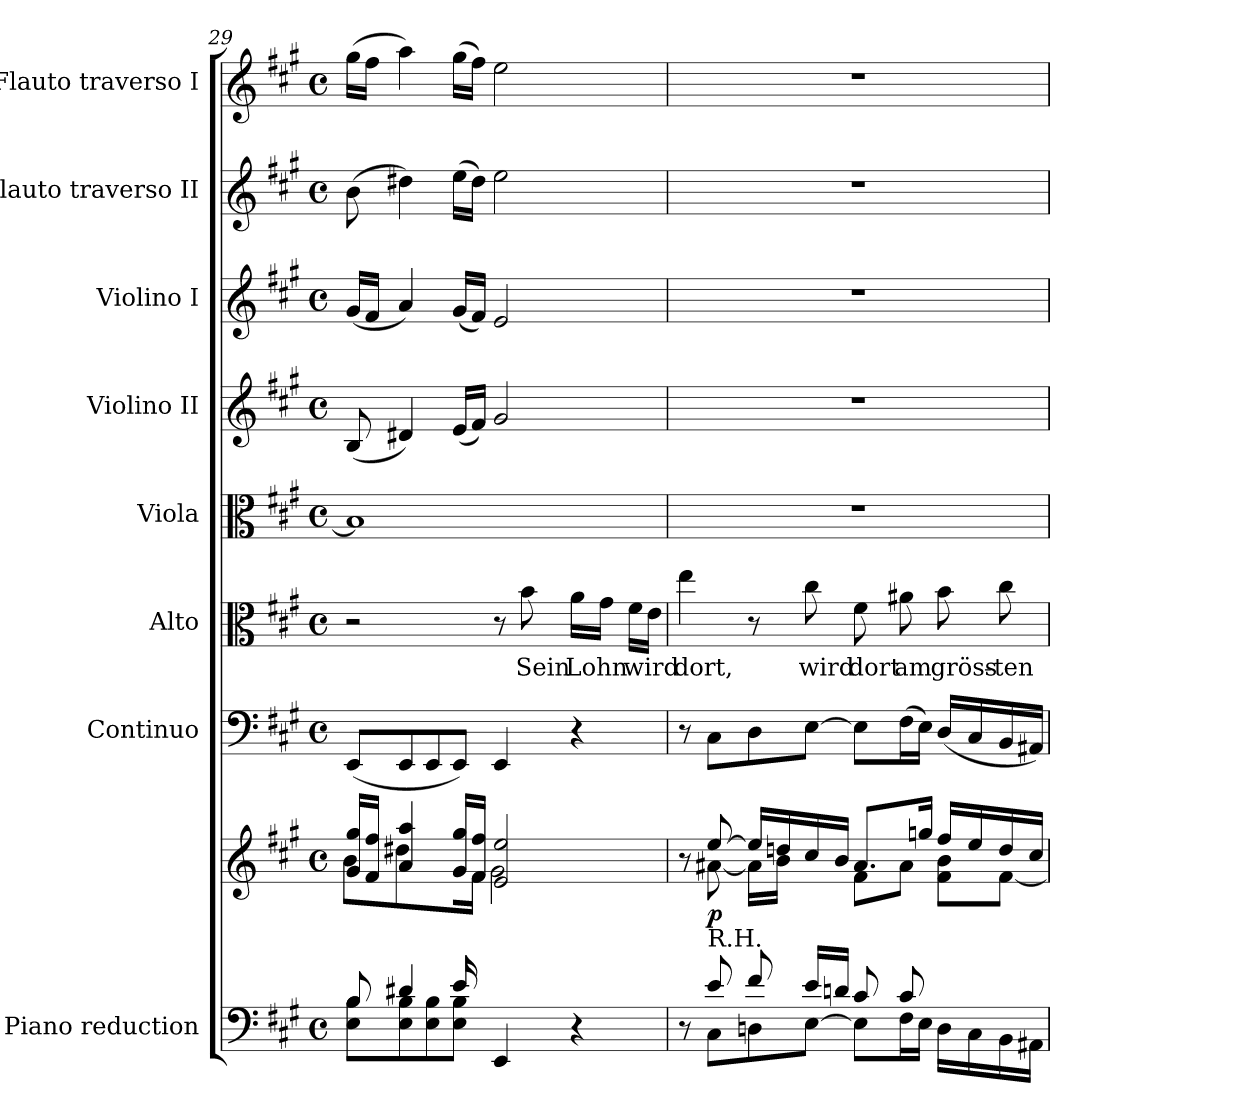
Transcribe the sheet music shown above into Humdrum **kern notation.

**kern	**kern	**dynam	**kern	**kern	**text	**kern	**kern	**kern	**kern	**kern
*part8	*part8	*part8	*part7	*part6	*part6	*part5	*part4	*part3	*part2	*part1
*staff9	*staff8	*staff8/9	*staff7	*staff6	*staff6	*staff5	*staff4	*staff3	*staff2	*staff1
*I"Piano reduction	*	*	*I"Continuo	*I"Alto	*	*I"Viola	*I"Violino II	*I"Violino I	*I"Flauto traverso II	*I"Flauto traverso I
*I'Pno	*	*	*	*	*	*I'Vla	*	*I'Vln	*I'Fl	*I'Fl
*clefF4	*clefG2	*	*clefF4	*clefC3	*	*clefC3	*clefG2	*clefG2	*clefG2	*clefG2
*k[f#c#g#]	*k[f#c#g#]	*	*k[f#c#g#]	*k[f#c#g#]	*	*k[f#c#g#]	*k[f#c#g#]	*k[f#c#g#]	*k[f#c#g#]	*k[f#c#g#]
*A:	*A:	*	*A:	*A:	*	*A:	*A:	*A:	*A:	*A:
*M4/4	*M4/4	*	*M4/4	*M4/4	*	*M4/4	*M4/4	*M4/4	*M4/4	*M4/4
*met(c)	*met(c)	*	*met(c)	*met(c)	*	*met(c)	*met(c)	*met(c)	*met(c)	*met(c)
=29	=29	=29	=29	=29	=29	=29	=29	=29	=29	=29
*^	*^	*	*	*	*	*	*	*	*	*
*	*^	*	*	*	*	*	*	*	*	*	*	*
4.ryy	8B/	8E\ 8B\L	16g#/ 16gg#/LL	8b\	.	(<8EE/L	2r	.	1B]	(<8B/	(<16g#/LL	(>8b\	(>16gg#\LL
.	.	.	16f#/ 16ff#/JJ	.	.	.	.	.	.	.	16f#/JJ	.	16ff#\JJ
.	4d#X/	8E\ 8B\	4a/ 4aa/	4dd#X\	.	8EE/	.	.	.	4d#X/)	4a/)	4dd#X\)	4aa\)
.	.	8E\ 8B\	.	.	.	8EE/	.	.	.	.	.	.	.
16e/LL	8ryy	8E\ 8B\J	16g#/ 16gg#/LL	16ryy	.	8EE/J)	.	.	.	(<16e/LL	(<16g#/LL	(>16ee\LL	(>16gg#\LL
2ryy	.	.	16f#/ 16ff#/JJ	16f#\JJ	.	.	.	.	.	16f#/JJ)	16f#/JJ)	16dd#\JJ)	16ff#\JJ)
.	4EE/	4ryy	2e/ 2ee/	2g#\	.	4EE/	8r	.	.	2g#/	2e/	2ee\	2ee\
!	!	!	!	!	!	!	!	!LO:LY:b	!	!	!	!	!
.	.	.	.	.	.	.	8b\	Sein	.	.	.	.	.
!	!	!	!	!	!	!	!	!LO:LY:b	!	!	!	!	!
.	4r	4ryy	.	.	.	4r	16a\LL	Lohn	.	.	.	.	.
.	.	.	.	.	.	.	16g#\JJ	.	.	.	.	.	.
!	!	!	!	!	!	!	!	!LO:LY:b	!	!	!	!	!
.	.	.	.	.	.	.	16f#\LL	wird	.	.	.	.	.
16ryy	.	.	.	.	.	.	16e\JJ	.	.	.	.	.	.
=30	=30	=30	=30	=30	=30	=30	=30	=30	=30	=30	=30	=30	=30
*	*	*	*	*^	*	*	*	*	*	*	*	*	*
!	!	!	!	!	!	!	!	!	!LO:LY:b	!	!	!	!	!
4.ryy	8r	8ryy	8r	8ryy	4.ryy	.	8r	4ee\	dort,	1r	1r	1r	1r	1r
!	!LO:TX:a:t=R.H.	!	!	!	!	!	!	!	!	!	!	!	!	!
!	!	!	!	!	!	!LO:DY:b	!	!	!	!	!	!	!	!
.	8e/L	8C#\L	[8ee/	[8a#X\	.	p	8C#\L	.	.	.	.	.	.	.
.	8f#/	8Dn\	16ee/LL]	16a#\LL]	.	.	8D\	8r	.	.	.	.	.	.
.	.	.	16ddn/	16b\JJ	.	.	.	.	.	.	.	.	.	.
!	!	!	!	!	!	!	!	!	!LO:LY:b	!	!	!	!	!
16e/LL	8ryy	[8E\J	16cc#/	8ryy	8gn\J	.	[8E\J	8cc#\	wird	.	.	.	.	.
16dn/JJ	.	.	16b/JJ	.	.	.	.	.	.	.	.	.	.	.
!	!	!	!	!	!	!	!	!	!LO:LY:b	!	!	!	!	!
2ryy	8c#/L	8E\L]	8.a#/L	8f#\L	2ryy	.	8E\L]	8f#\	dort	.	.	.	.	.
!	!	!	!	!	!	!	!	!	!LO:LY:b	!	!	!	!	!
.	8c#/J	16F#\L	.	8a#\J	.	.	(>16F#\L	8a#X\	am	.	.	.	.	.
.	.	16E\JJ	16ggn/Jk	.	.	.	16E\JJ)	.	.	.	.	.	.	.
!	!	!	!	!	!	!	!	!	!LO:LY:b	!	!	!	!	!
.	4ryy	16D\LL	16ff#/LL	8f#\ 8b\L	.	.	(<16D/LL	8b\	gröss-	.	.	.	.	.
.	.	16C#\	16ee/	.	.	.	16C#/	.	.	.	.	.	.	.
!	!	!	!	!	!	!	!	!	!LO:LY:b	!	!	!	!	!
.	.	16BB\	16dd/	[8f#\J	.	.	16BB/	8cc#\	-ten	.	.	.	.	.
.	.	16AA#X\JJ	16cc#/JJ	.	.	.	16AA#X/JJ)	.	.	.	.	.	.	.
*v	*v	*v	*	*	*	*	*	*	*	*	*	*	*	*
*	*v	*v	*v	*	*	*	*	*	*	*	*	*
=	=	=	=	=	=	=	=	=	=	=
*-	*-	*-	*-	*-	*-	*-	*-	*-	*-	*-
